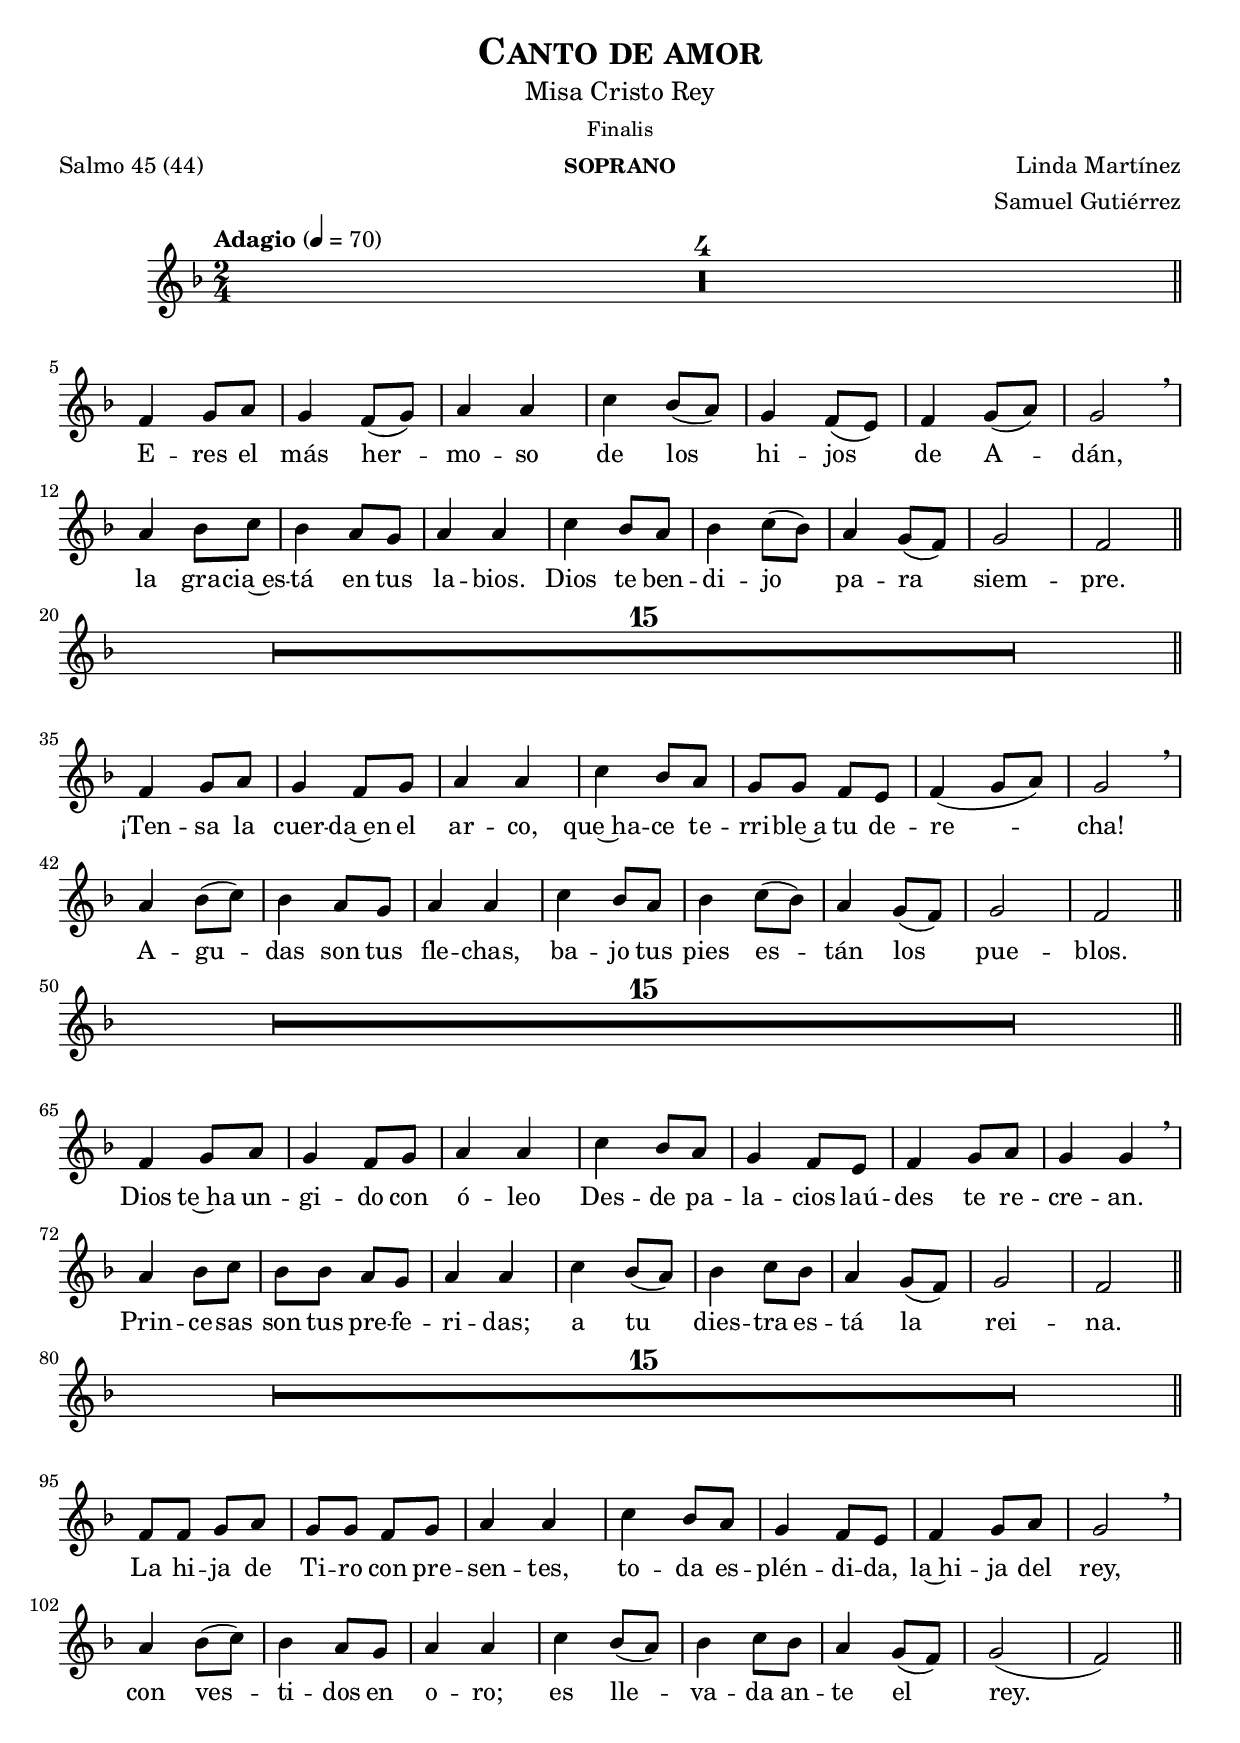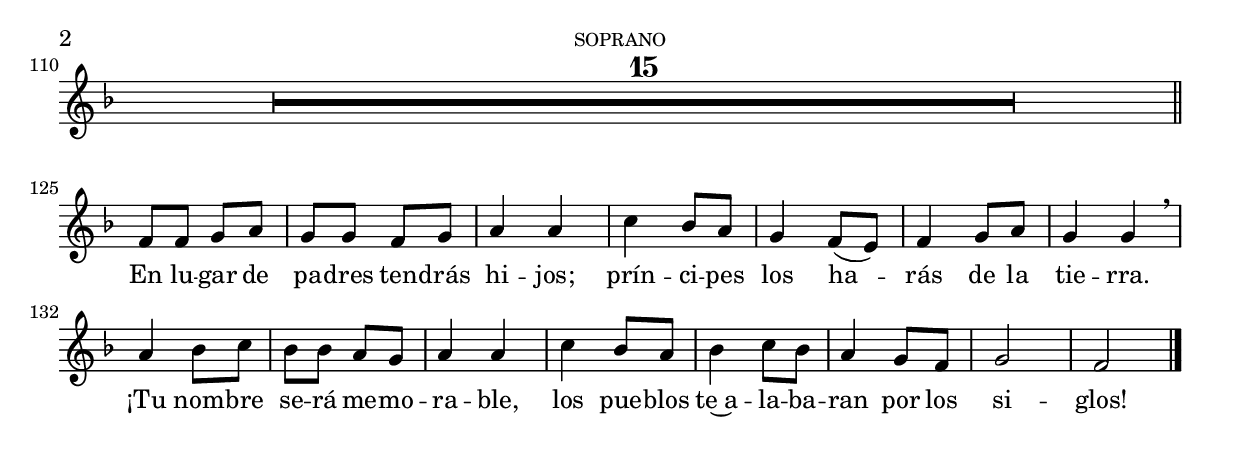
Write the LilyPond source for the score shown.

%  Canto de amor - Melody inspired by the compositions of Mons Marco Frisina
%  Music and accompaniment by serachsam

\language "espanol"
\version "2.23.2"

% --- Global parameters
particle = 1
jump = \break

% --- Includes
\include "global.ily"
soprano_music = \relative do' {
  \compressEmptyMeasures
  \dynamicUp

  R2*4 | #(if (= particle 1) jump "") % 4
  fa4 sol8 la |
  sol4 fa8( sol) |
  la4 la |
  do4 sib8( la) |
  sol4 fa8( mi) |
  fa4 sol8( la) |
  sol2 \breathe | #(if (= particle 1) jump "") % 11
  la4 sib8 do |
  sib4 la8 sol |
  la4 la |
  do4 sib8 la |
  sib4 do8( sib) |
  la4 sol8( fa) |
  sol2 |
  fa2 | #(if (= particle 1) jump "") % 19
  R2*15 | #(if (= particle 1) jump "") % 34
  fa4 sol8 la |
  sol4 fa8 sol |
  la4 la |
  do4 sib8 la |
  sol8 sol fa8 mi |
  fa4( sol8 la) |
  sol2 \breathe | #(if (= particle 1) jump "") % 41
  la4 sib8( do) |
  sib4 la8 sol |
  la4 la |
  do4 sib8 la |
  sib4 do8( sib) |
  la4 sol8( fa) |
  sol2 |
  fa2 | #(if (= particle 1) jump "") % 49
  R2*15 | #(if (= particle 1) jump "") % 64
  fa4 sol8 la |
  sol4 fa8 sol |
  la4 la |
  do4 sib8 la |
  sol4 fa8 mi |
  fa4 sol8 la |
  sol4 sol \breathe | #(if (= particle 1) jump "") % 71
  la4 sib8 do |
  sib8 sib la8 sol |
  la4 la |
  do4 sib8( la) |
  sib4 do8 sib |
  la4 sol8( fa) |
  sol2 |
  fa2 | #(if (= particle 1) jump "") % 79
  R2*15 | #(if (= particle 1) jump "") % 94
  fa8 fa sol8 la |
  sol8 sol fa8 sol |
  la4 la |
  do4 sib8 la |
  sol4 fa8 mi |
  fa4 sol8 la |
  sol2  \breathe | #(if (= particle 1) jump "") % 101
  la4 sib8( do) |
  sib4 la8 sol |
  la4 la |
  do4 sib8( la) |
  sib4 do8 sib |
  la4 sol8( fa) |
  sol2( |
  fa2) | #(if (= particle 1) jump "") % 109
  R2*15 | #(if (= particle 1) jump "") % 124
  fa8 fa sol8 la |
  sol8 sol fa8 sol |
  la4 la |
  do4 sib8 la |
  sol4 fa8( mi) |
  fa4 sol8 la |
  sol4 sol \breathe | #(if (= particle 1) jump "") % 131
  la4 sib8 do |
  sib8 sib la8 sol |
  la4 la |
  do4 sib8 la |
  sib4 do8 sib |
  la4 sol8 fa |
  sol2 |
  fa2 |
}

soprano_lyrics = \lyricmode {
  E -- res el más her -- mo -- so
  de los hi -- jos de A -- dán,
  la gra -- cia~es -- tá en tus la -- bios.
  Dios te ben -- di -- jo pa -- ra siem -- pre.

  ¡Ten -- sa la cuer -- da~en el ar -- co,
  que~ha -- ce te -- rri -- ble~a tu de -- re -- cha!
  A -- gu -- das son tus fle -- chas,
  ba -- jo tus pies es -- tán los pue -- blos.

  Dios te~ha un -- gi -- do con ó -- leo
  Des -- de pa -- la -- cios laú -- des te re -- cre -- an.
  Prin -- ce -- sas son tus pre -- fe -- ri -- das;
  a tu dies -- tra es -- tá la rei -- na.

  La hi -- ja de Ti -- ro con pre -- sen -- tes,
  to -- da es -- plén -- di -- da, la~hi -- ja del rey,
  con ves -- ti -- dos en o -- ro;
  es lle -- va -- da an -- te el rey.

  En lu -- gar de pa -- dres ten -- drás hi -- jos;
  prín -- ci -- pes los ha -- rás de la tie -- rra.
  ¡Tu nom -- bre se -- rá me -- mo -- ra -- ble,
  los pue -- blos te~a -- la -- ba -- ran por los si -- glos!
}


% --- Global size
% #(set-global-staff-size 20)

% --- Header
\header {
  title = \markup{\smallCaps \title}
  subtitle = \markup{\medium \subtitle}
  subsubtitle = \markup{\medium \subsubtitle}
  instrument = \markup{\caps "soprano"}
  poet = \markup{\left-column{\poet}}
  composer = \markup{\right-column {\autor \arranger}}
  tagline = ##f
  breakbefore = ##t
}

% --- Music

% --- Harmony

% --- Sheet
\score {
  <<
    \new Staff { <<
      \set Staff.midiInstrument = #"oboe"
      \new Voice = "soprano" { << \global \soprano_music >> }
      \new Lyrics \lyricsto "soprano" { \soprano_lyrics }
    >> }
  >>
  \midi { }
  \layout { }
}

% --- Paper
\paper{
  #(set-default-paper-size "letter")
}
